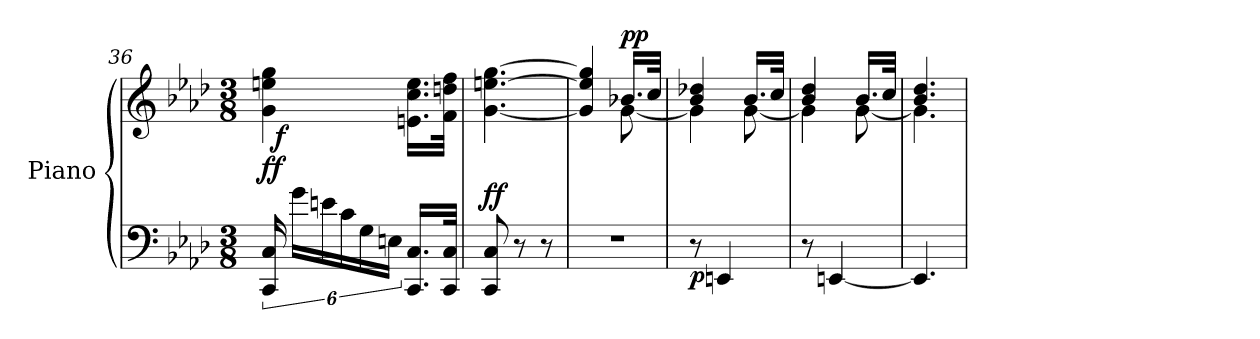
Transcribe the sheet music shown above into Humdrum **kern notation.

**kern	**kern	**dynam
*part1	*part1	*part1
*staff2	*staff1	*staff1/2
*I"Piano	*	*
*I'Pno	*	*
!!LO:LB:g=z
*clefF4	*clefG2	*
*k[b-e-a-d-]	*k[b-e-a-d-]	*
*M3/8	*M3/8	*
=36	=36	=36
!	!	!LO:DY:a=2
24CC/ 24C/	4g\ 4een\ 4gg\	ff
!	!	!LO:DY:a=2
24g\LL	.	f
24en\	.	.
*Xbrackettup	*	*
24c\	.	.
24G\	.	.
24En\JJ	.	.
16.CC/ 16.C/LL	16.en\ 16.cc\ 16.ee\LL	.
32CC/ 32C/JJk	32f\ 32ddn\ 32ff\JJk	.
=37	=37	=37
!	!	!LO:DY:a=2
8CC/ 8C/	[4.g\ [4.een\ [4.gg\	ff
8r	.	.
8r	.	.
=38	=38	=38
*	*^	*
4.r	4g/] 4ee/] 4gg/]	4rgyy	.
!	!	!	!LO:DY:a
.	16.b-X/LL	[8g\	pp
.	32cc/JJk	.	.
=39	=39	=39	=39
!	!	!	!LO:DY:b=2
8r	4b-/ 4dd-X/	4g\]	p
4EEn/	.	.	.
.	16.b-/LL	[8g\	.
.	32cc/JJk	.	.
=40	=40	=40	=40
8r	4b-/ 4dd-/	4g\]	.
[4EEn/	.	.	.
.	16.b-/LL	[8g\	.
.	32cc/JJk	.	.
=41	=41	=41	=41
4.EE/]	4.b-/ 4.dd-/	4.g\]	.
*	*v	*v	*
=	=	=
*-	*-	*-
